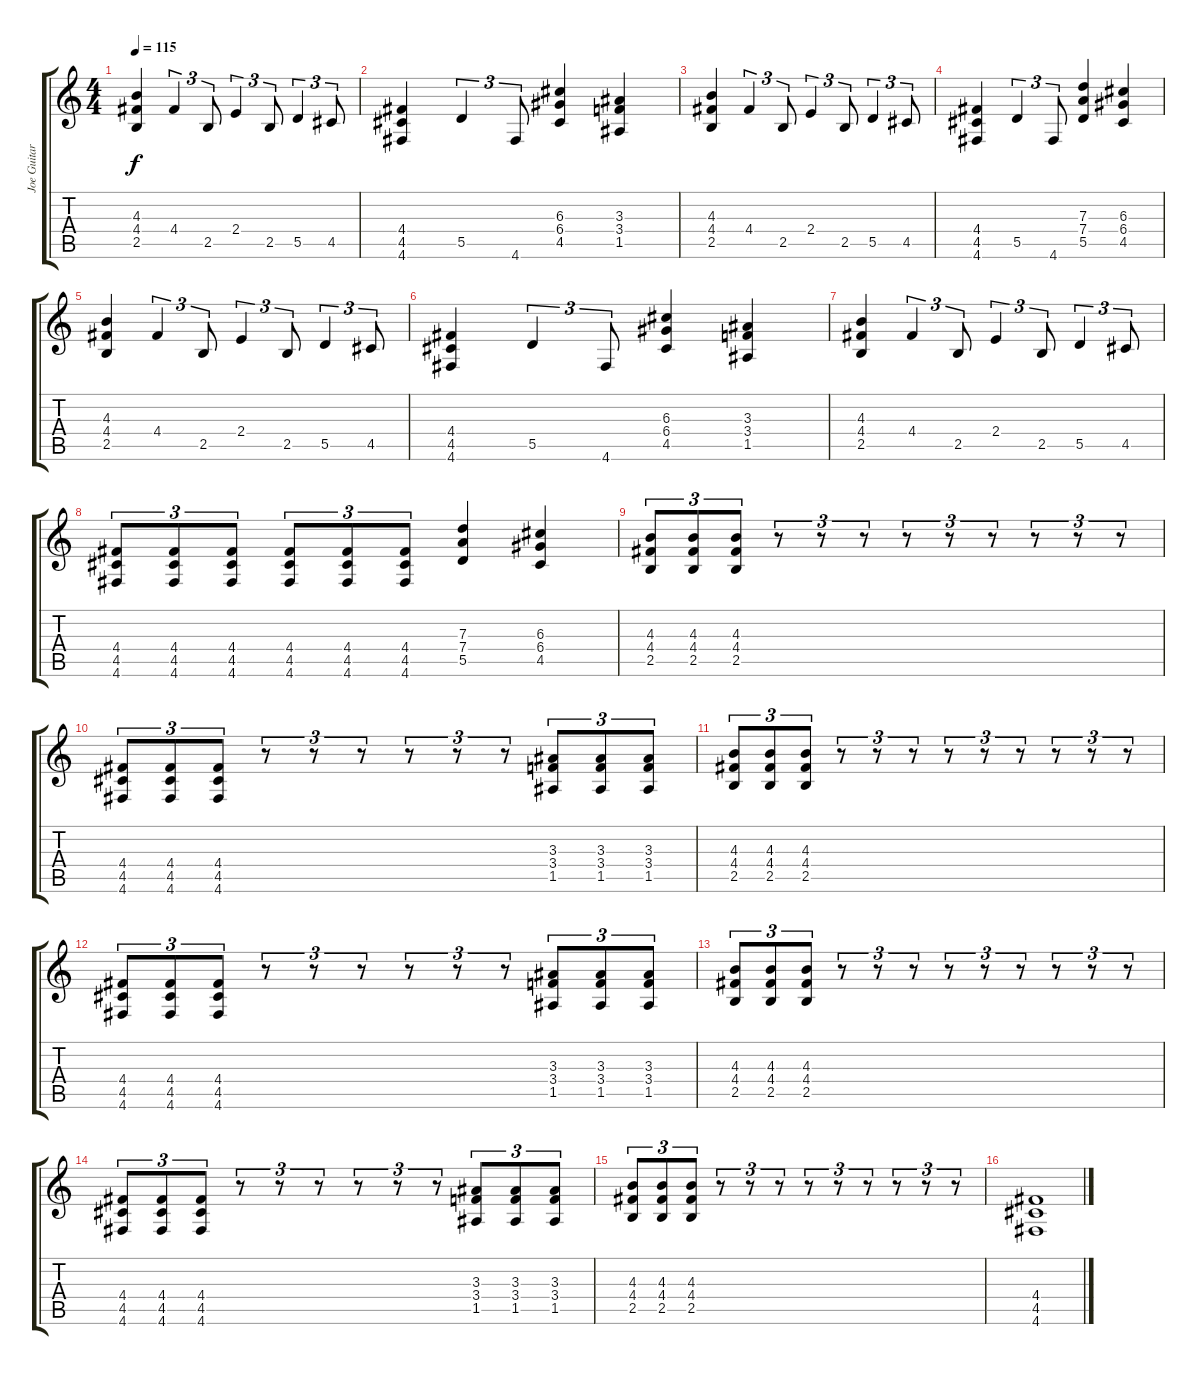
\track ("Joe Guitar" "Joe Guitar") {instrument distortionguitar}
\staff {score tabs}
\tuning (E4 B3 G3 D3 A2 D2) {hide}
\ts (4 4)
\tempo 115
\clef g2
\ks c
(4.3 4.4 2.5).4{dy f} 4.4.4{tu (3 2)} 2.5.8{tu (3 2)} 2.4.4{tu (3 2)} 2.5.8{tu (3 2)} 5.5.4{tu (3 2)} 4.5.8{tu (3 2)} |
(4.4 4.5 4.6).4 5.5.4{tu (3 2)} 4.6.8{tu (3 2)} (6.3 6.4 4.5).4 (3.3 3.4 1.5).4 |
(4.3 4.4 2.5).4 4.4.4{tu (3 2)} 2.5.8{tu (3 2)} 2.4.4{tu (3 2)} 2.5.8{tu (3 2)} 5.5.4{tu (3 2)} 4.5.8{tu (3 2)} |
(4.4 4.5 4.6).4 5.5.4{tu (3 2)} 4.6.8{tu (3 2)} (7.3 7.4 5.5).4 (6.3 6.4 4.5).4 |
(4.3 4.4 2.5).4 4.4.4{tu (3 2)} 2.5.8{tu (3 2)} 2.4.4{tu (3 2)} 2.5.8{tu (3 2)} 5.5.4{tu (3 2)} 4.5.8{tu (3 2)} |
(4.4 4.5 4.6).4 5.5.4{tu (3 2)} 4.6.8{tu (3 2)} (6.3 6.4 4.5).4 (3.3 3.4 1.5).4 |
(4.3 4.4 2.5).4 4.4.4{tu (3 2)} 2.5.8{tu (3 2)} 2.4.4{tu (3 2)} 2.5.8{tu (3 2)} 5.5.4{tu (3 2)} 4.5.8{tu (3 2)} |
(4.4 4.5 4.6).8{tu (3 2)} (4.4 4.5 4.6).8{tu (3 2)} (4.4 4.5 4.6).8{tu (3 2)} (4.4 4.5 4.6).8{tu (3 2)} (4.4 4.5 4.6).8{tu (3 2)} (4.4 4.5 4.6).8{tu (3 2)} (7.3 7.4 5.5).4 (6.3 6.4 4.5).4 |
(4.3 4.4 2.5).8{tu (3 2)} (4.3 4.4 2.5).8{tu (3 2)} (4.3 4.4 2.5).8{tu (3 2)} r.8{tu (3 2)} r.8{tu (3 2)} r.8{tu (3 2)} r.8{tu (3 2)} r.8{tu (3 2)} r.8{tu (3 2)} r.8{tu (3 2)} r.8{tu (3 2)} r.8{tu (3 2)} |
(4.4 4.5 4.6).8{tu (3 2)} (4.4 4.5 4.6).8{tu (3 2)} (4.4 4.5 4.6).8{tu (3 2)} r.8{tu (3 2)} r.8{tu (3 2)} r.8{tu (3 2)} r.8{tu (3 2)} r.8{tu (3 2)} r.8{tu (3 2)} (3.3 3.4 1.5).8{tu (3 2)} (3.3 3.4 1.5).8{tu (3 2)} (3.3 3.4 1.5).8{tu (3 2)} |
(4.3 4.4 2.5).8{tu (3 2)} (4.3 4.4 2.5).8{tu (3 2)} (4.3 4.4 2.5).8{tu (3 2)} r.8{tu (3 2)} r.8{tu (3 2)} r.8{tu (3 2)} r.8{tu (3 2)} r.8{tu (3 2)} r.8{tu (3 2)} r.8{tu (3 2)} r.8{tu (3 2)} r.8{tu (3 2)} |
(4.4 4.5 4.6).8{tu (3 2)} (4.4 4.5 4.6).8{tu (3 2)} (4.4 4.5 4.6).8{tu (3 2)} r.8{tu (3 2)} r.8{tu (3 2)} r.8{tu (3 2)} r.8{tu (3 2)} r.8{tu (3 2)} r.8{tu (3 2)} (3.3 3.4 1.5).8{tu (3 2)} (3.3 3.4 1.5).8{tu (3 2)} (3.3 3.4 1.5).8{tu (3 2)} |
(4.3 4.4 2.5).8{tu (3 2)} (4.3 4.4 2.5).8{tu (3 2)} (4.3 4.4 2.5).8{tu (3 2)} r.8{tu (3 2)} r.8{tu (3 2)} r.8{tu (3 2)} r.8{tu (3 2)} r.8{tu (3 2)} r.8{tu (3 2)} r.8{tu (3 2)} r.8{tu (3 2)} r.8{tu (3 2)} |
(4.4 4.5 4.6).8{tu (3 2)} (4.4 4.5 4.6).8{tu (3 2)} (4.4 4.5 4.6).8{tu (3 2)} r.8{tu (3 2)} r.8{tu (3 2)} r.8{tu (3 2)} r.8{tu (3 2)} r.8{tu (3 2)} r.8{tu (3 2)} (3.3 3.4 1.5).8{tu (3 2)} (3.3 3.4 1.5).8{tu (3 2)} (3.3 3.4 1.5).8{tu (3 2)} |
(4.3 4.4 2.5).8{tu (3 2)} (4.3 4.4 2.5).8{tu (3 2)} (4.3 4.4 2.5).8{tu (3 2)} r.8{tu (3 2)} r.8{tu (3 2)} r.8{tu (3 2)} r.8{tu (3 2)} r.8{tu (3 2)} r.8{tu (3 2)} r.8{tu (3 2)} r.8{tu (3 2)} r.8{tu (3 2)} |
(4.4 4.5 4.6).1
